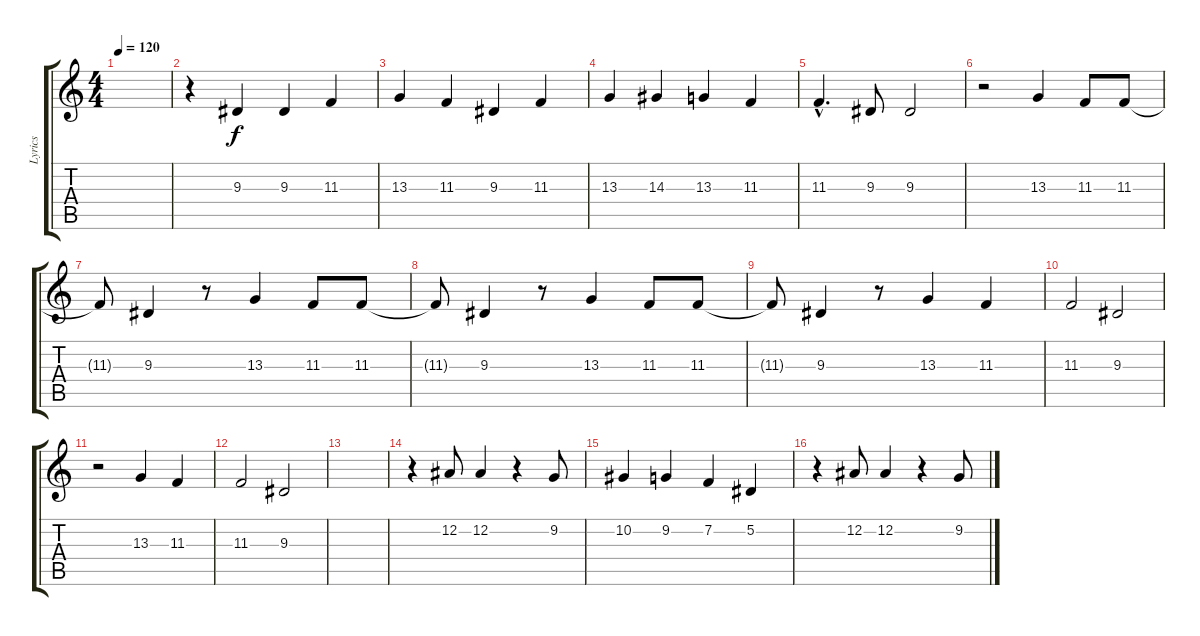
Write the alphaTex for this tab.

\track ("Lyrics" "Lyrics") {instrument blownbottle}
\staff {score tabs}
\tuning (Eb4 Bb3 Gb3 Db3 Ab2 Eb2) {hide}
\ts (4 4)
\tempo 120
\clef g2
\ks c
|
r.4 9.3.4 9.3.4 11.3.4 |
13.3.4 11.3.4 9.3.4 11.3.4 |
13.3.4 14.3.4 13.3.4 11.3.4 |
11.3{hac}.4{d} 9.3.8 9.3.2 |
r.2 13.3.4 11.3.8 11.3.8 |
11.3{t}.8 9.3.4 r.8 13.3.4 11.3.8 11.3.8 |
11.3{t}.8 9.3.4 r.8 13.3.4 11.3.8 11.3.8 |
11.3{t}.8 9.3.4 r.8 13.3.4 11.3.4 |
11.3.2 9.3.2 |
r.2 13.3.4 11.3.4 |
11.3.2 9.3.2 |
|
r.4 12.2.8 12.2.4 r.4 9.2.8 |
10.2.4 9.2.4 7.2.4 5.2.4 |
r.4 12.2.8 12.2.4 r.4 9.2.8
